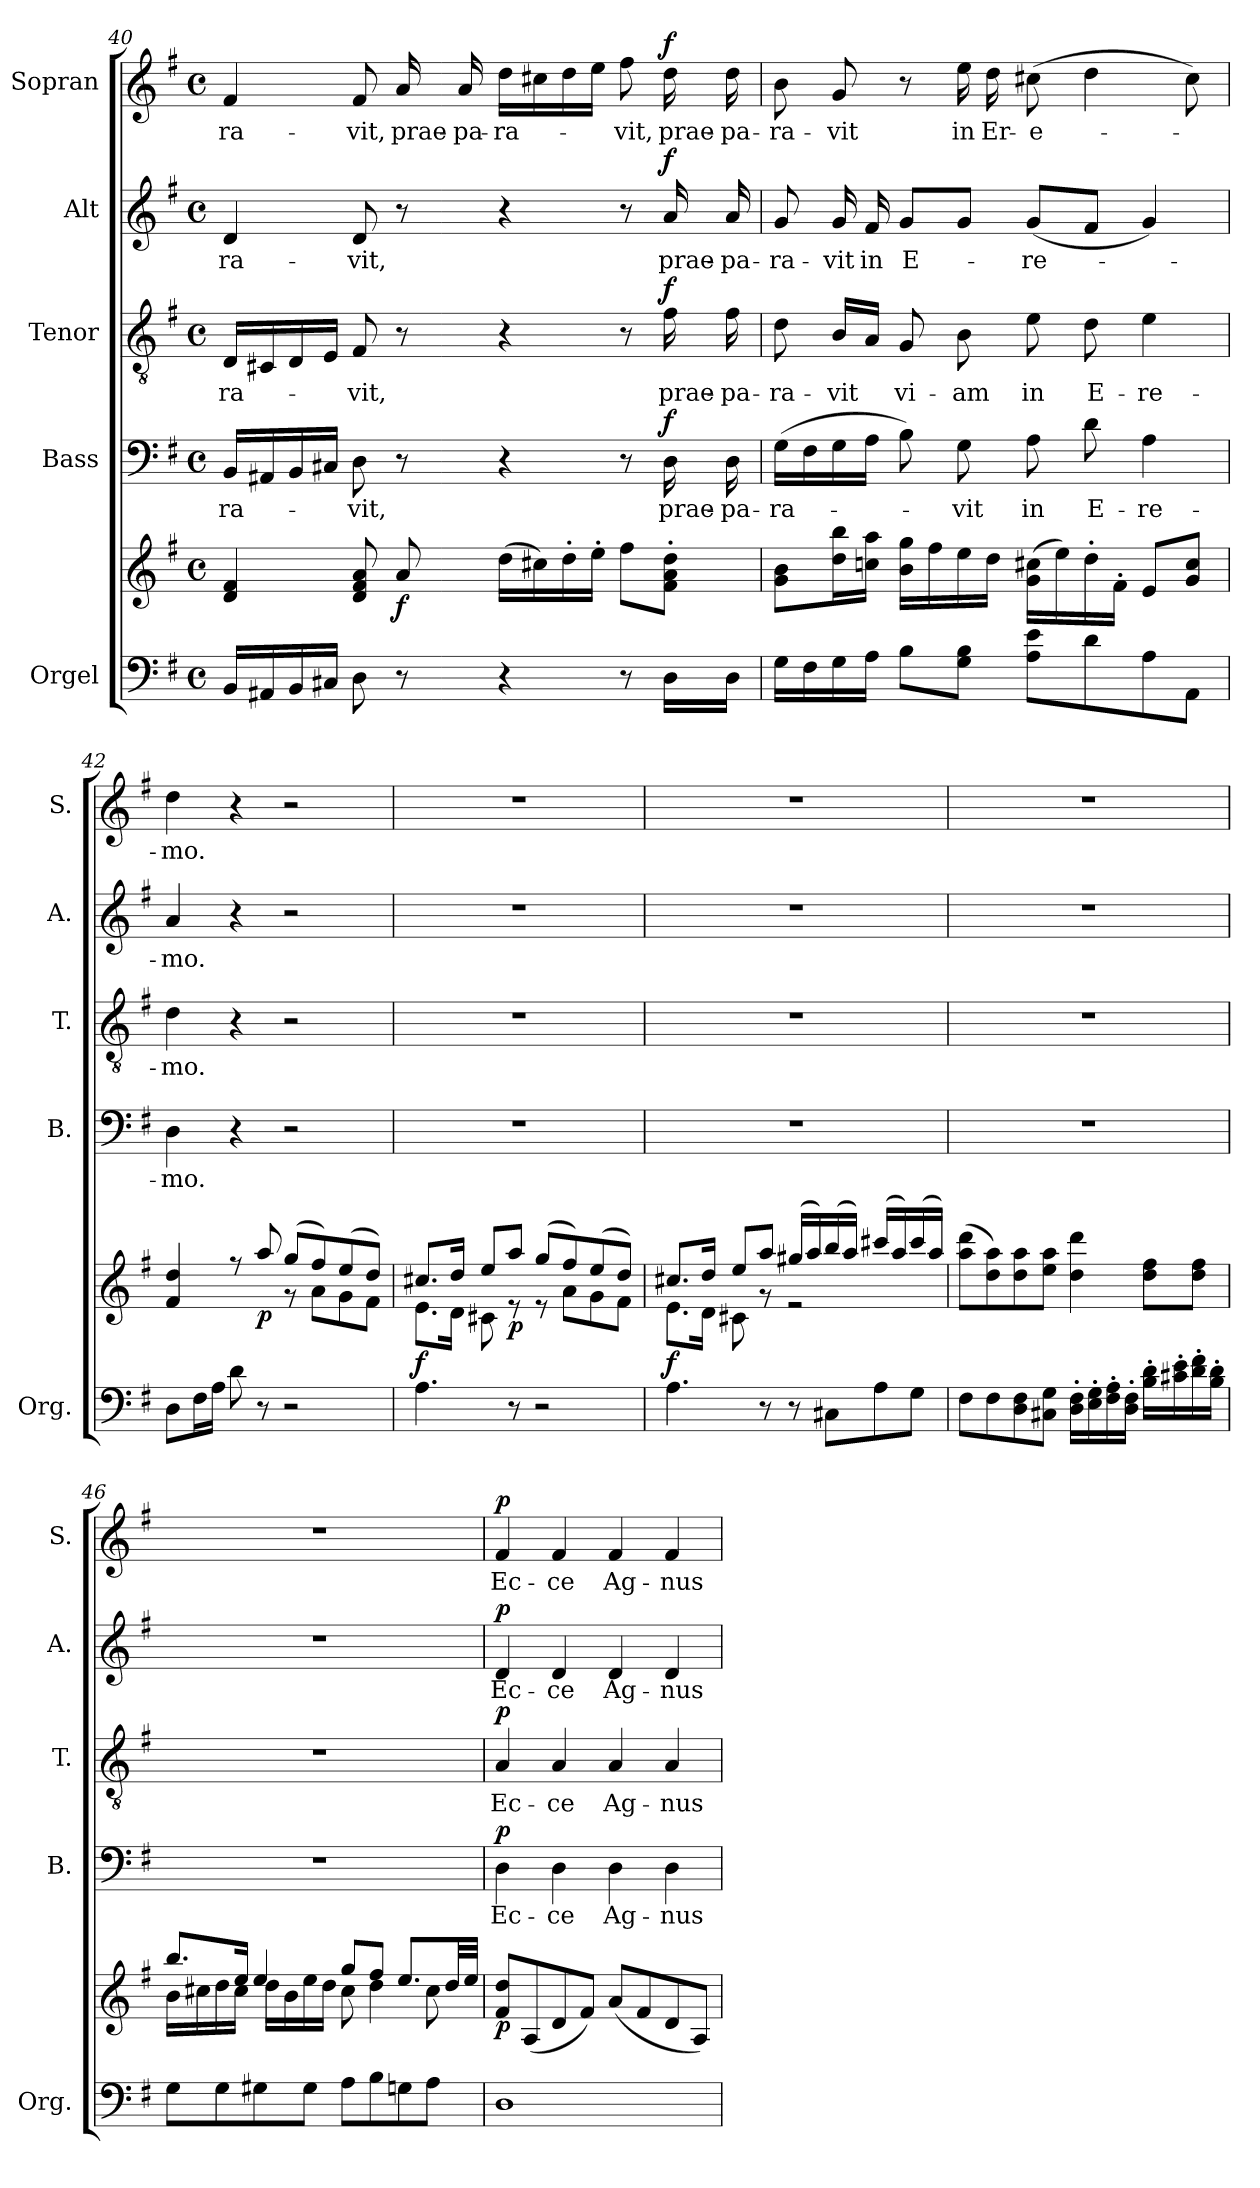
**kern	**kern	**dynam	**kern	**text	**dynam	**kern	**text	**dynam	**kern	**text	**dynam	**kern	**text	**dynam
*part5	*part5	*part5	*part4	*part4	*part4	*part3	*part3	*part3	*part2	*part2	*part2	*part1	*part1	*part1
*staff6	*staff5	*staff5/6	*staff4	*staff4	*staff4	*staff3	*staff3	*staff3	*staff2	*staff2	*staff2	*staff1	*staff1	*staff1
*I"Orgel	*	*	*I"Bass	*	*	*I"Tenor	*	*	*I"Alt	*	*	*I"Sopran	*	*
*I'Org.	*	*	*I'B.	*	*	*I'T.	*	*	*I'A.	*	*	*I'S.	*	*
!!LO:PB:g=z
*clefF4	*clefG2	*	*clefF4	*	*	*clefGv2	*	*	*clefG2	*	*	*clefG2	*	*
*k[f#]	*k[f#]	*	*k[f#]	*	*	*k[f#]	*	*	*k[f#]	*	*	*k[f#]	*	*
*G:	*G:	*	*G:	*	*	*G:	*	*	*G:	*	*	*G:	*	*
*M4/4	*M4/4	*	*M4/4	*	*	*M4/4	*	*	*M4/4	*	*	*M4/4	*	*
*met(c)	*met(c)	*	*met(c)	*	*	*met(c)	*	*	*met(c)	*	*	*met(c)	*	*
=40	=40	=40	=40	=40	=40	=40	=40	=40	=40	=40	=40	=40	=40	=40
!	!	!	!	!LO:LY:b	!	!	!LO:LY:b	!	!	!LO:LY:b	!	!	!LO:LY:b	!
16BB/LL	4d/ 4f#/	.	16BB/LL	-ra-	.	16D/LL	-ra-	.	4d/	-ra-	.	4f#/	-ra-	.
16AA#X/	.	.	16AA#X/	.	.	16C#X/	.	.	.	.	.	.	.	.
16BB/	.	.	16BB/	.	.	16D/	.	.	.	.	.	.	.	.
16C#X/JJ	.	.	16C#X/JJ	.	.	16E/JJ	.	.	.	.	.	.	.	.
!	!	!	!	!LO:LY:b	!	!	!LO:LY:b	!	!	!LO:LY:b	!	!	!LO:LY:b	!
8D\	8d/ 8f#/ 8a/	.	8D\	-vit,	.	8F#/	-vit,	.	8d/	-vit,	.	8f#/	-vit,	.
!	!	!LO:DY:b	!	!	!	!	!	!	!	!	!	!	!LO:LY:b	!
8r	8a/	f	8r	.	.	8r	.	.	8r	.	.	16a/	prae-	.
!	!	!	!	!	!	!	!	!	!	!	!	!	!LO:LY:b	!
.	.	.	.	.	.	.	.	.	.	.	.	16a/	-pa-	.
!	!	!	!	!	!	!	!	!	!	!	!	!	!LO:LY:b	!
4r	(>16dd\LL	.	4r	.	.	4r	.	.	4r	.	.	16dd\LL	-ra-	.
.	16cc#X\)	.	.	.	.	.	.	.	.	.	.	16cc#X\	.	.
.	16dd'>\	.	.	.	.	.	.	.	.	.	.	16dd\	.	.
.	16ee'>\JJ	.	.	.	.	.	.	.	.	.	.	16ee\JJ	.	.
!	!	!	!	!	!	!	!	!	!	!	!	!	!LO:LY:b	!
8r	8ff#\L	.	8r	.	.	8r	.	.	8r	.	.	8ff#\	-vit,	.
!	!	!	!	!LO:LY:b	!LO:DY:a	!	!LO:LY:b	!LO:DY:a	!	!LO:LY:b	!LO:DY:a	!	!LO:LY:b	!LO:DY:a
16D\LL	8f#\'> 8a\'> 8dd\'>J	.	16D\	prae-	f	16f#\	prae-	f	16a/	prae-	f	16dd\	prae-	f
!	!	!	!	!LO:LY:b	!	!	!LO:LY:b	!	!	!LO:LY:b	!	!	!LO:LY:b	!
16D\JJ	.	.	16D\	-pa-	.	16f#\	-pa-	.	16a/	-pa-	.	16dd\	-pa-	.
=41	=41	=41	=41	=41	=41	=41	=41	=41	=41	=41	=41	=41	=41	=41
!	!	!	!	!LO:LY:b	!	!	!LO:LY:b	!	!	!LO:LY:b	!	!	!LO:LY:b	!
16G\LL	8g\ 8b\L	.	(>16G\LL	-ra-	.	8d\	-ra-	.	8g/	-ra-	.	8b\	-ra-	.
16F#\	.	.	16F#\	.	.	.	.	.	.	.	.	.	.	.
!	!	!	!	!	!	!	!LO:LY:b	!	!	!LO:LY:b	!	!	!LO:LY:b	!
16G\	16dd\ 16bb\L	.	16G\	.	.	16B/LL	-vit	.	16g/	-vit	.	8g/	-vit	.
!	!	!	!	!	!	!	!	!	!	!LO:LY:b	!	!	!	!
16A\JJ	16ccn\ 16aa\JJ	.	16A\JJ	.	.	16A/JJ	.	.	16f#/	in	.	.	.	.
!	!	!	!	!	!	!	!LO:LY:b	!	!	!LO:LY:b	!	!	!	!
8B\L	16b\ 16gg\LL	.	8B\)	.	.	8G/	vi-	.	8g/L	E-	.	8r	.	.
.	16ff#\	.	.	.	.	.	.	.	.	.	.	.	.	.
!	!	!	!	!LO:LY:b	!	!	!LO:LY:b	!	!	!	!	!	!LO:LY:b	!
8G\ 8B\J	16ee\	.	8G\	-vit	.	8B\	-am	.	8g/J	.	.	16ee\	in	.
!	!	!	!	!	!	!	!	!	!	!	!	!	!LO:LY:b	!
.	16dd\JJ	.	.	.	.	.	.	.	.	.	.	16dd\	Er-	.
!	!	!	!	!LO:LY:b	!	!	!LO:LY:b	!	!	!LO:LY:b	!	!	!LO:LY:b	!
8A\ 8e\L	(>16g\ 16cc#X\LL	.	8A\	in	.	8e\	in	.	(<8g/L	-re-	.	(>8cc#X\	-e-	.
.	16ee\)	.	.	.	.	.	.	.	.	.	.	.	.	.
!	!	!	!	!LO:LY:b	!	!	!LO:LY:b	!	!	!	!	!	!	!
8d\	16dd'>\	.	8d\	E-	.	8d\	E-	.	8f#/J	.	.	4dd\	.	.
.	16f#'>\JJ	.	.	.	.	.	.	.	.	.	.	.	.	.
!	!	!	!	!LO:LY:b	!	!	!LO:LY:b	!	!	!	!	!	!	!
8A\	8e/L	.	4A\	-re-	.	4e\	-re-	.	4g/)	.	.	.	.	.
8AA\J	8g/ 8cc#/J	.	.	.	.	.	.	.	.	.	.	8cc#\)	.	.
=42	=42	=42	=42	=42	=42	=42	=42	=42	=42	=42	=42	=42	=42	=42
*	*^	*	*	*	*	*	*	*	*	*	*	*	*	*
!	!	!	!	!	!LO:LY:b	!	!	!LO:LY:b	!	!	!LO:LY:b	!	!	!LO:LY:b	!
8D\L	4f#/ 4dd/	2ryy	.	4D\	-mo.	.	4d\	-mo.	.	4a/	-mo.	.	4dd\	-mo.	.
16F#\L	.	.	.	.	.	.	.	.	.	.	.	.	.	.	.
16A\JJ	.	.	.	.	.	.	.	.	.	.	.	.	.	.	.
8d\	8rff	.	.	4r	.	.	4r	.	.	4r	.	.	4r	.	.
!	!	!	!LO:DY:b	!	!	!	!	!	!	!	!	!	!	!	!
8r	8aa/	.	p	.	.	.	.	.	.	.	.	.	.	.	.
2r	(>8gg/L	8rf	.	2r	.	.	2r	.	.	2r	.	.	2r	.	.
.	8ff#/)	8a\L	.	.	.	.	.	.	.	.	.	.	.	.	.
.	(>8ee/	8g\	.	.	.	.	.	.	.	.	.	.	.	.	.
.	8dd/J)	8f#\J	.	.	.	.	.	.	.	.	.	.	.	.	.
=43	=43	=43	=43	=43	=43	=43	=43	=43	=43	=43	=43	=43	=43	=43	=43
!	!	!	!LO:DY:b	!	!	!	!	!	!	!	!	!	!	!	!
4.A\	8.cc#X/L	8.e\L	f	1r	.	.	1r	.	.	1r	.	.	1r	.	.
.	16dd/Jk	16d\Jk	.	.	.	.	.	.	.	.	.	.	.	.	.
.	8ee/L	8c#X\	.	.	.	.	.	.	.	.	.	.	.	.	.
!	!	!	!LO:DY:b	!	!	!	!	!	!	!	!	!	!	!	!
8r	8aa/J	8re	p	.	.	.	.	.	.	.	.	.	.	.	.
2r	(>8gg/L	8re	.	.	.	.	.	.	.	.	.	.	.	.	.
.	8ff#/)	8a\L	.	.	.	.	.	.	.	.	.	.	.	.	.
.	(>8ee/	8g\	.	.	.	.	.	.	.	.	.	.	.	.	.
.	8dd/J)	8f#\J	.	.	.	.	.	.	.	.	.	.	.	.	.
!!LO:LB:g=z
=44	=44	=44	=44	=44	=44	=44	=44	=44	=44	=44	=44	=44	=44	=44	=44
!	!	!	!LO:DY:b	!	!	!	!	!	!	!	!	!	!	!	!
4.A\	8.cc#X/L	8.e\L	f	1r	.	.	1r	.	.	1r	.	.	1r	.	.
.	16dd/Jk	16d\Jk	.	.	.	.	.	.	.	.	.	.	.	.	.
.	8ee/L	8c#X\	.	.	.	.	.	.	.	.	.	.	.	.	.
8r	8aa/J	8rf	.	.	.	.	.	.	.	.	.	.	.	.	.
8r	(>16gg#X/LL	2re	.	.	.	.	.	.	.	.	.	.	.	.	.
.	16aa/)	.	.	.	.	.	.	.	.	.	.	.	.	.	.
8C#X\L	(>16bb/	.	.	.	.	.	.	.	.	.	.	.	.	.	.
.	16aa/JJ)	.	.	.	.	.	.	.	.	.	.	.	.	.	.
8A\	(>16ccc#X/LL	.	.	.	.	.	.	.	.	.	.	.	.	.	.
.	16aa/)	.	.	.	.	.	.	.	.	.	.	.	.	.	.
8G\J	(>16ccc#/	.	.	.	.	.	.	.	.	.	.	.	.	.	.
.	16aa/JJ)	.	.	.	.	.	.	.	.	.	.	.	.	.	.
*	*v	*v	*	*	*	*	*	*	*	*	*	*	*	*	*
=45	=45	=45	=45	=45	=45	=45	=45	=45	=45	=45	=45	=45	=45	=45
8F#\L	(>8aa\ 8ddd\L	.	1r	.	.	1r	.	.	1r	.	.	1r	.	.
8F#\	8dd\ 8aa\)	.	.	.	.	.	.	.	.	.	.	.	.	.
8D\ 8F#\	8dd\ 8aa\	.	.	.	.	.	.	.	.	.	.	.	.	.
8C#X\ 8G\J	8ee\ 8aa\J	.	.	.	.	.	.	.	.	.	.	.	.	.
16D\'> 16F#\'>LL	4dd\ 4ddd\	.	.	.	.	.	.	.	.	.	.	.	.	.
16E\'> 16G\'>	.	.	.	.	.	.	.	.	.	.	.	.	.	.
16F#\'> 16A\'>	.	.	.	.	.	.	.	.	.	.	.	.	.	.
16D\'> 16F#\'>JJ	.	.	.	.	.	.	.	.	.	.	.	.	.	.
16B\'> 16d\'>LL	8dd\ 8ff#\L	.	.	.	.	.	.	.	.	.	.	.	.	.
16c#X\'> 16e\'>	.	.	.	.	.	.	.	.	.	.	.	.	.	.
16d\'> 16f#\'>	8dd\ 8ff#\J	.	.	.	.	.	.	.	.	.	.	.	.	.
16B\'> 16d\'>JJ	.	.	.	.	.	.	.	.	.	.	.	.	.	.
=46	=46	=46	=46	=46	=46	=46	=46	=46	=46	=46	=46	=46	=46	=46
*	*^	*	*	*	*	*	*	*	*	*	*	*	*	*
8G\L	8.bb/L	16b\LL	.	1r	.	.	1r	.	.	1r	.	.	1r	.	.
.	.	16cc#X\	.	.	.	.	.	.	.	.	.	.	.	.	.
8G\	.	16dd\	.	.	.	.	.	.	.	.	.	.	.	.	.
.	16ee/Jk	16cc#\JJ	.	.	.	.	.	.	.	.	.	.	.	.	.
8G#X\	4ee/	16dd\LL	.	.	.	.	.	.	.	.	.	.	.	.	.
.	.	16b\	.	.	.	.	.	.	.	.	.	.	.	.	.
8G#\J	.	16ee\	.	.	.	.	.	.	.	.	.	.	.	.	.
.	.	16dd\JJ	.	.	.	.	.	.	.	.	.	.	.	.	.
8A\L	8gg/L	8cc#\	.	.	.	.	.	.	.	.	.	.	.	.	.
8B\	8ff#/J	4dd\	.	.	.	.	.	.	.	.	.	.	.	.	.
8Gn\	8.ee/L	.	.	.	.	.	.	.	.	.	.	.	.	.	.
8A\J	.	8cc#\	.	.	.	.	.	.	.	.	.	.	.	.	.
.	32dd/LL	.	.	.	.	.	.	.	.	.	.	.	.	.	.
.	32ee/JJJ	.	.	.	.	.	.	.	.	.	.	.	.	.	.
*	*v	*v	*	*	*	*	*	*	*	*	*	*	*	*	*
=47	=47	=47	=47	=47	=47	=47	=47	=47	=47	=47	=47	=47	=47	=47
!	!	!LO:DY:b	!	!LO:LY:b	!LO:DY:a	!	!LO:LY:b	!LO:DY:a	!	!LO:LY:b	!LO:DY:a	!	!LO:LY:b	!LO:DY:a
1D	8f#/ 8dd/L	p	4D\	Ec-	p	4A/	Ec-	p	4d/	Ec-	p	4f#/	Ec-	p
.	(<8A/	.	.	.	.	.	.	.	.	.	.	.	.	.
!	!	!	!	!LO:LY:b	!	!	!LO:LY:b	!	!	!LO:LY:b	!	!	!LO:LY:b	!
.	8d/	.	4D\	-ce	.	4A/	-ce	.	4d/	-ce	.	4f#/	-ce	.
.	8f#/J)	.	.	.	.	.	.	.	.	.	.	.	.	.
!	!	!	!	!LO:LY:b	!	!	!LO:LY:b	!	!	!LO:LY:b	!	!	!LO:LY:b	!
.	(<8a/L	.	4D\	Ag-	.	4A/	Ag-	.	4d/	Ag-	.	4f#/	Ag-	.
.	8f#/	.	.	.	.	.	.	.	.	.	.	.	.	.
!	!	!	!	!LO:LY:b	!	!	!LO:LY:b	!	!	!LO:LY:b	!	!	!LO:LY:b	!
.	8d/	.	4D\	-nus	.	4A/	-nus	.	4d/	-nus	.	4f#/	-nus	.
.	8A/J)	.	.	.	.	.	.	.	.	.	.	.	.	.
=	=	=	=	=	=	=	=	=	=	=	=	=	=	=
*-	*-	*-	*-	*-	*-	*-	*-	*-	*-	*-	*-	*-	*-	*-
